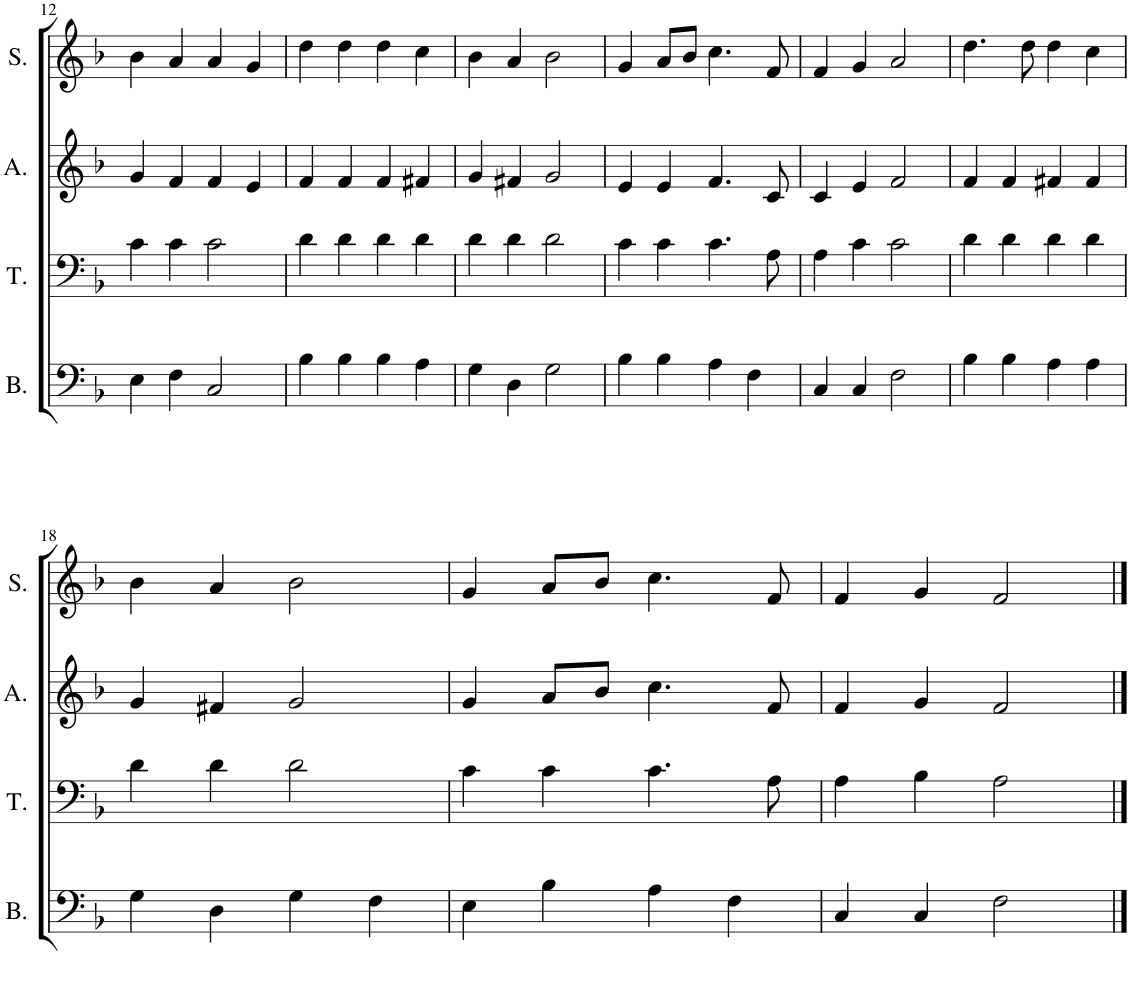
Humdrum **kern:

**kern	**kern	**kern	**kern
*part4	*part3	*part2	*part1
*staff4	*staff3	*staff2	*staff1
*I"Bass	*I"Tenor	*I"Alto	*I"Soprano
*I'B.	*I'T.	*I'A.	*I'S.
!!LO:PB:g=z
*clefF4	*clefF4	*clefG2	*clefG2
*k[b-]	*k[b-]	*k[b-]	*k[b-]
*M4/4	*M4/4	*M4/4	*M4/4
=12	=12	=12	=12
4E\	4c\	4g/	4b-\
4F\	4c\	4f/	4a/
2C/	2c\	4f/	4a/
.	.	4e/	4g/
=13	=13	=13	=13
4B-\	4d\	4f/	4dd\
4B-\	4d\	4f/	4dd\
4B-\	4d\	4f/	4dd\
4A\	4d\	4f#X/	4cc\
=14	=14	=14	=14
4G\	4d\	4g/	4b-\
4D\	4d\	4f#X/	4a/
2G\	2d\	2g/	2b-\
=15	=15	=15	=15
4B-\	4c\	4e/	4g/
4B-\	4c\	4e/	8a/L
.	.	.	8b-/J
4A\	4.c\	4.f/	4.cc\
4F\	.	.	.
.	8A\	8c/	8f/
=16	=16	=16	=16
4C/	4A\	4c/	4f/
4C/	4c\	4e/	4g/
2F\	2c\	2f/	2a/
=17	=17	=17	=17
4B-\	4d\	4f/	4.dd\
4B-\	4d\	4f/	.
.	.	.	8dd\
4A\	4d\	4f#X/	4dd\
4A\	4d\	4f#/	4cc\
!!LO:LB:g=z
=18	=18	=18	=18
4G\	4d\	4g/	4b-\
4D\	4d\	4f#X/	4a/
4G\	2d\	2g/	2b-\
4F\	.	.	.
=19	=19	=19	=19
4E\	4c\	4g/	4g/
4B-\	4c\	8a/L	8a/L
.	.	8b-/J	8b-/J
4A\	4.c\	4.cc\	4.cc\
4F\	.	.	.
.	8A\	8f/	8f/
=20	=20	=20	=20
4C/	4A\	4f/	4f/
4C/	4B-\	4g/	4g/
2F\	2A\	2f/	2f/
==	==	==	==
*-	*-	*-	*-
